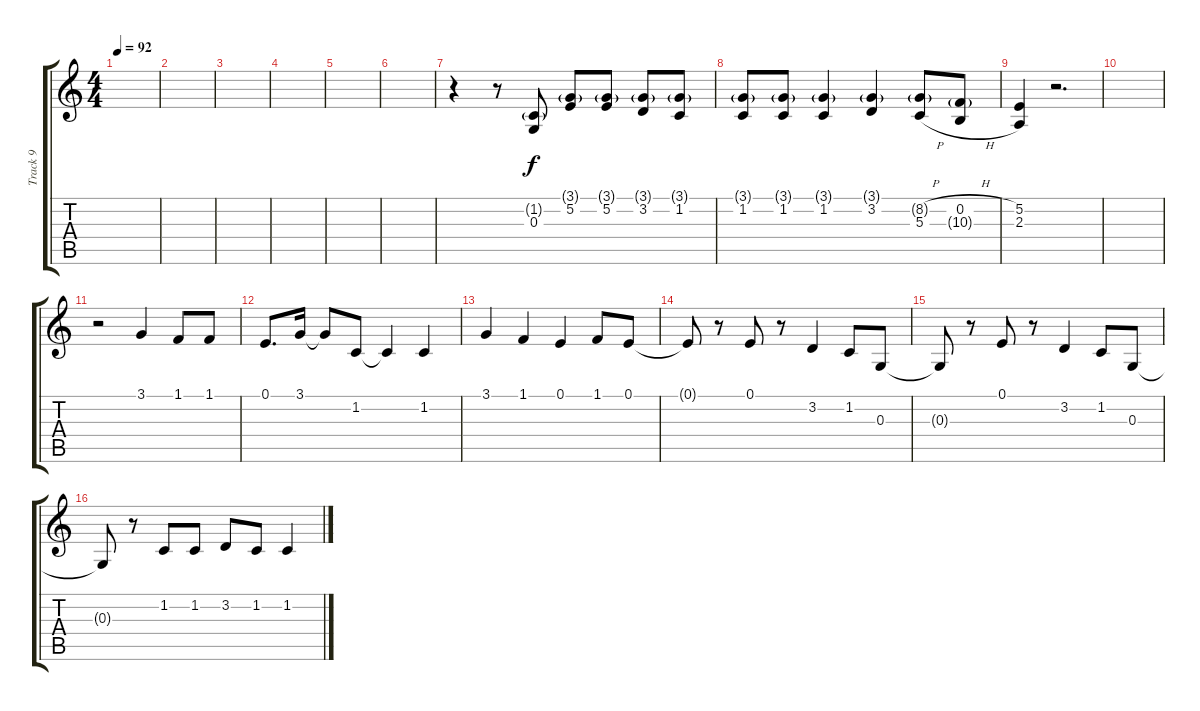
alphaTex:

\track ("Track 9" "Track 9") {instrument clarinet}
\staff {score tabs}
\tuning (E4 B3 G3 D3 A2 E2) {hide}
\ts (4 4)
\tempo 92
\clef g2
\ks c
|
|
|
|
|
|
r.4 r.8 (1.2{g} 0.3).8 (3.1{g} 5.2).8 (3.1{g} 5.2).8 (3.1{g} 3.2).8 (3.1{g} 1.2).8 |
(3.1{g} 1.2).8 (3.1{g} 1.2).8 (3.1{g} 1.2).4 (3.1{g} 3.2).4 (8.2{h g} 5.3{h}).8 (0.2{h} 10.3{h g}).8 |
(5.2 2.3).4{dy f} r.2{d} |
|
r.2 3.1.4 1.1.8 1.1.8 |
0.1.8{d} 3.1.16 3.1{t}.8 1.2.8 1.2{t}.4 1.2.4 |
3.1.4 1.1.4 0.1.4 1.1.8 0.1.8 |
0.1{t}.8 r.8 0.1.8 r.8 3.2.4 1.2.8 0.3.8 |
0.3{t}.8 r.8 0.1.8 r.8 3.2.4 1.2.8 0.3.8 |
0.3{t}.8 r.8 1.2.8 1.2.8 3.2.8 1.2.8 1.2.4
